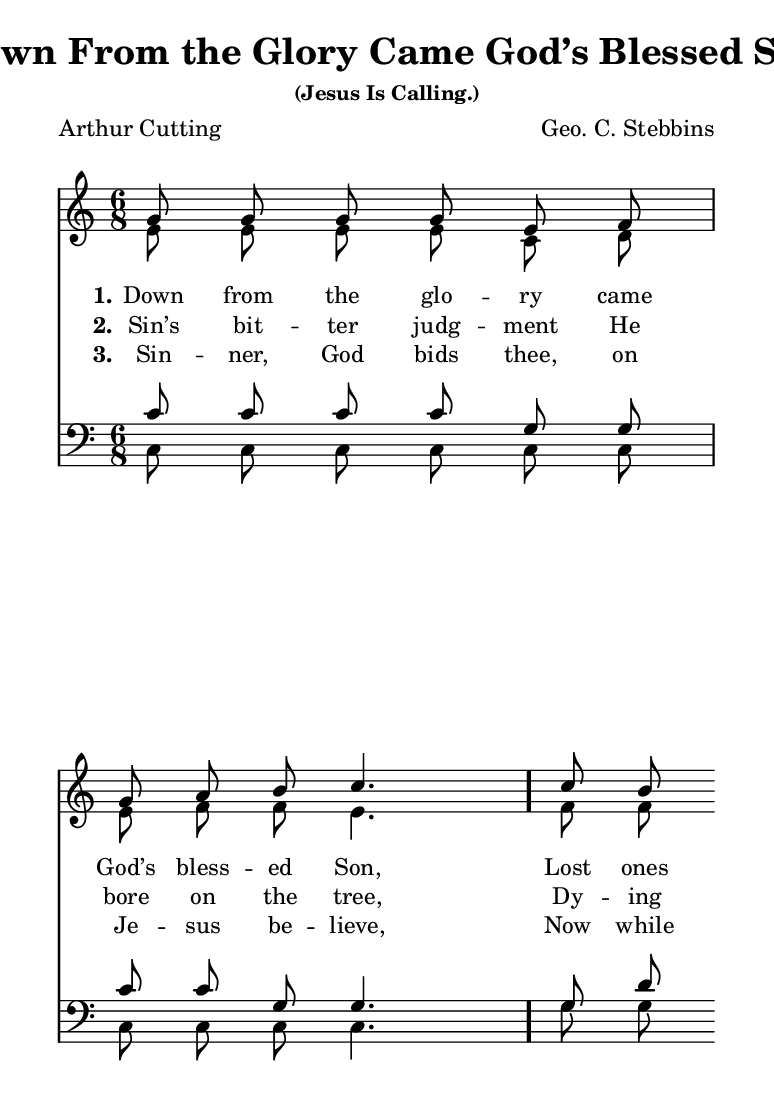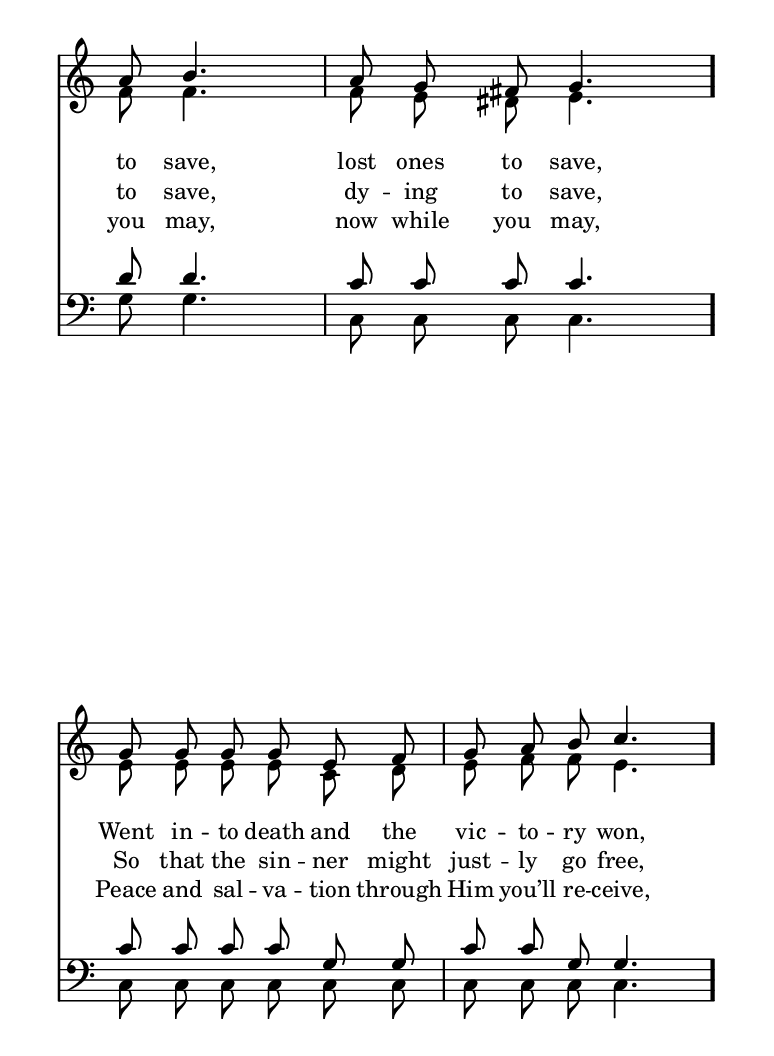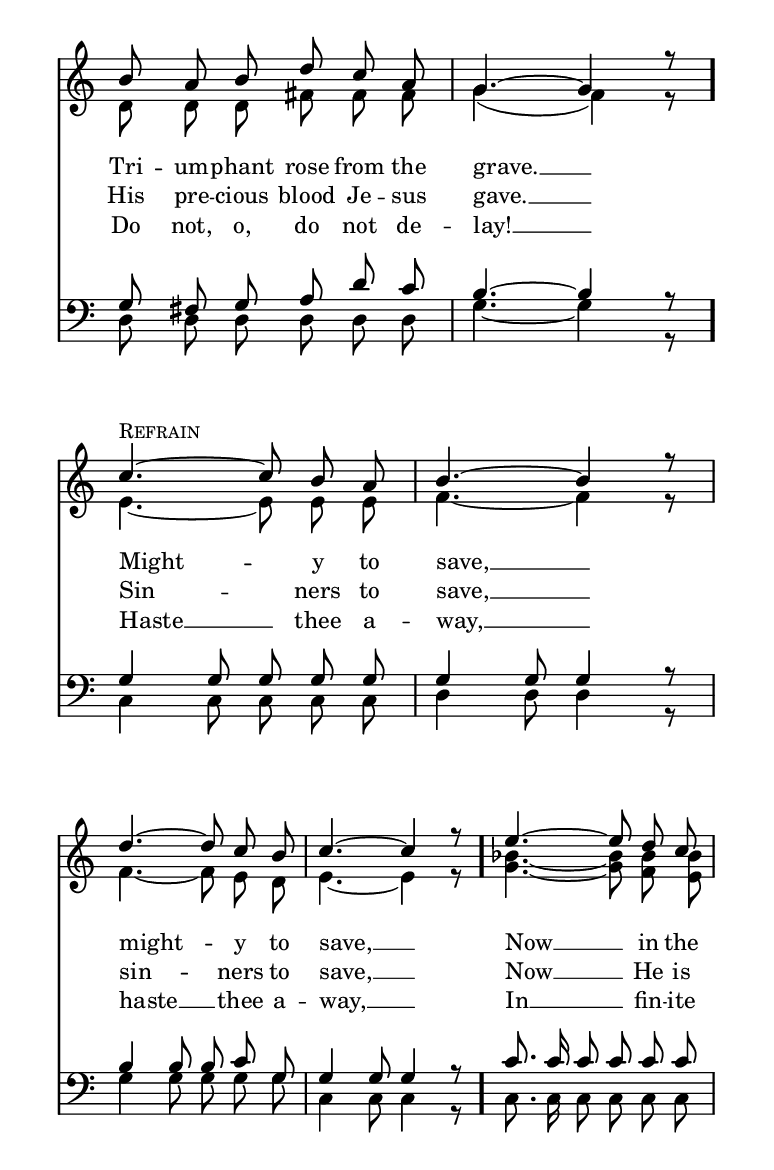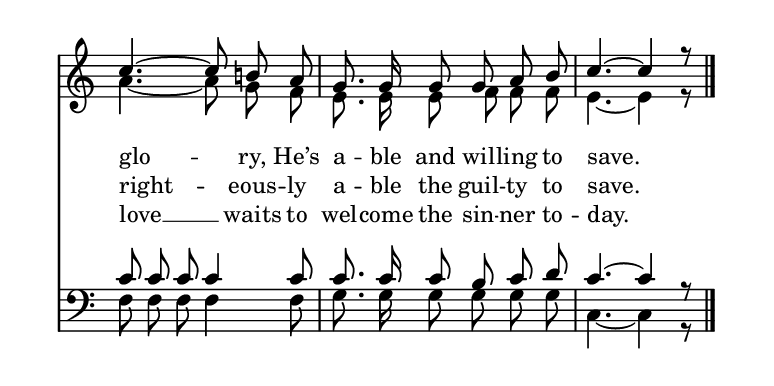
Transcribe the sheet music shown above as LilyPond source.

\include "common/global.ily"
\paper {
  \include "common/paper.ily"
  %ragged-bottom = ##t
  ragged-last-bottom = ##t
  systems-per-page = ##f
  page-count = ##f
}

\header{
  title = "Down From the Glory Came God’s Blessed Son"
  subsubtitle = "(Jesus Is Calling.)"
  %meter = ""
  poet = "Arthur Cutting"
  composer = "Geo. C. Stebbins"
  %copyright = ""
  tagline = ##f
}

% for fermata in MIDI
ta = { \tempo 4=66 }
tb = { \tempo 4=44 }

patternAA = { c8 c8 c8 c8 c8 c8 | c8 c8 c8 c4. }

patternBA = { c8 c8 c8 c4. }

patternCA = { c8 c8 c8 c8 c8 c8 | c4. c4 c8 }

patternDA = { c4. ~ c8 c8 c8 | c4. ~ c4 c8 }
patternDB = { c4 c8 c8 c8 c8 | c4 c8 c4 c8 }

patternEA = { c4. ~ c8 c8 c8 | c4. ~ c8 c8 c8 | c8. c16 c8 c8 c8 c8 | c4. ~ c4 c8 }
patternEB = { c8. c16 c8 c8 c8 c8 | c8 c8 c8 c4 c8 | c8. c16 c8 c8 c8 c8 | c4. ~ c4 c8 }

global = {
  \include "common/overrides.ily"
  \override Staff.TimeSignature.style = #'()
  \time 6/8
  \override Score.MetronomeMark.transparent = ##t % hide all fermata changes too
  \ta
  \key c \major
  %\partial 4
  \autoBeamOff
}

notesSoprano = {
\global
\relative c'' {

  \changePitch \patternAA { g g g g e f | g a b c }
  \changePitch \patternBA { c b a b | a g fis g }
  \changePitch \patternAA { g g g g e f | g a b c }
  \changePitch \patternCA { b a b d c a | g ~ g r }

  << s^\markup { \small \caps "Refrain" }
  \changePitch \patternDA { c c b a | b b r | d d c b | c c r } >>
  \changePitch \patternEA { e e d c | c c b! a | g g g g a b | c c r }

  \bar "|."

}
}

notesAlto = {
\global
\relative e' {

  \changePitch \patternAA { e e e e c d | e f f e }
  \changePitch \patternBA { f f f f | f e dis e }
  \changePitch \patternAA { e e e e c d | e f f e }
  \changePitch \patternCA { d d d fis fis fis | g( f) r }

  \changePitch \patternDA { e e e e | f f r | f f e d | e e r }
  \changePitch \patternEA { < bes' g > ~ < bes g > < bes f > < bes e, > | a a g f | e e e f f f | e e r }

}
}

notesTenor = {
\global
\relative a {

  \changePitch \patternAA { c c c c g g | c c g g }
  \changePitch \patternBA { g d' d d | c c c c }
  \changePitch \patternAA { c c c c g g | c c g g }
  \changePitch \patternCA { g fis g a d c | b ~ b r }

  \changePitch \patternDB { g g g g g | g g g r | b b b c g | g g g r }
  \changePitch \patternEB { c c c c c c | c c c c c | c c c b c d | c c r }

}
}

notesBass = {
\global
\relative f {

  \changePitch \patternAA { c c c c c c | c c c c }
  \changePitch \patternBA { g' g g g | c, c c c }
  \changePitch \patternAA { c c c c c c | c c c c }
  \changePitch \patternCA { d d d d d d | g ~ g r }

  \changePitch \patternDB { c, c c c c | d d d r | g g g g g | c, c c r }
  \changePitch \patternEB { c c c c c c | f f f f f | g g g g g g | c, c r }

}
}

RefrainA = \lyricmode {

Might -- y to save, __ { \break } might -- y to save, __ \bar "."
Now __ in the { \pageBreak } glo -- ry, He’s a -- ble and wil -- ling to save. \bar "."

}

RefrainB = \lyricmode {

Sin -- ners to save, __ sin -- ners to save, __
Now __ He is right -- eous -- ly a -- ble the guil -- ty to save.

}

RefrainC = \lyricmode {

Haste __ thee a -- way, __ haste __ thee a -- way, __
In __ fin -- ite love __ waits to wel -- come the sin -- ner to -- day.

}

wordsA = \lyricmode {
\set stanza = "1."

Down from the glo -- ry came God’s bless -- ed Son, \bar "."
Lost ones { \break } to save, lost ones to save, \bar "."
Went in -- to death and the vic -- to -- ry won, \bar "." { \break }
Tri -- um -- phant rose from the grave. __ \bar "."

\RefrainA

}

wordsB = \lyricmode {
\set stanza = "2."

Sin’s bit -- ter judg -- ment He bore on the tree,
Dy -- ing to save, dy -- ing to save,
So that the sin -- ner might just -- ly go free,
His pre -- cious blood Je -- sus gave. __

\RefrainB

}

wordsC = \lyricmode {
\set stanza = "3."

Sin -- ner, God bids thee, on Je -- sus be -- lieve,
Now while you may, now while you may,
Peace and sal -- va -- tion through Him you’ll re -- ceive,
Do not, o, do not de -- lay! __

\RefrainC

}

\score {
  \context ChoirStaff <<
    \context Staff = upper <<
      \set ChoirStaff.systemStartDelimiter = #'SystemStartBar
      \context Voice  = sopranos { \voiceOne << \notesSoprano >> }
      \context Voice  = altos { \voiceTwo << \notesAlto >> }
      \context Lyrics = one   \lyricsto sopranos \wordsA
      \context Lyrics = two   \lyricsto sopranos \wordsB
      \context Lyrics = three \lyricsto sopranos \wordsC
    >>
    \context Staff = men <<
      \clef bass
      \context Voice  = tenors { \voiceOne << \notesTenor >> }
      \context Voice  = basses { \voiceTwo << \notesBass >> }
    >>
  >>
  \layout {
    \include "common/layout.ily"
  }
  \midi{
    \include "common/midi.ily"
  }
}

\version "2.18.0"  % necessary for upgrading to future LilyPond versions.

% vi:set et ts=2 sw=2 ai nocindent syntax=lilypond
